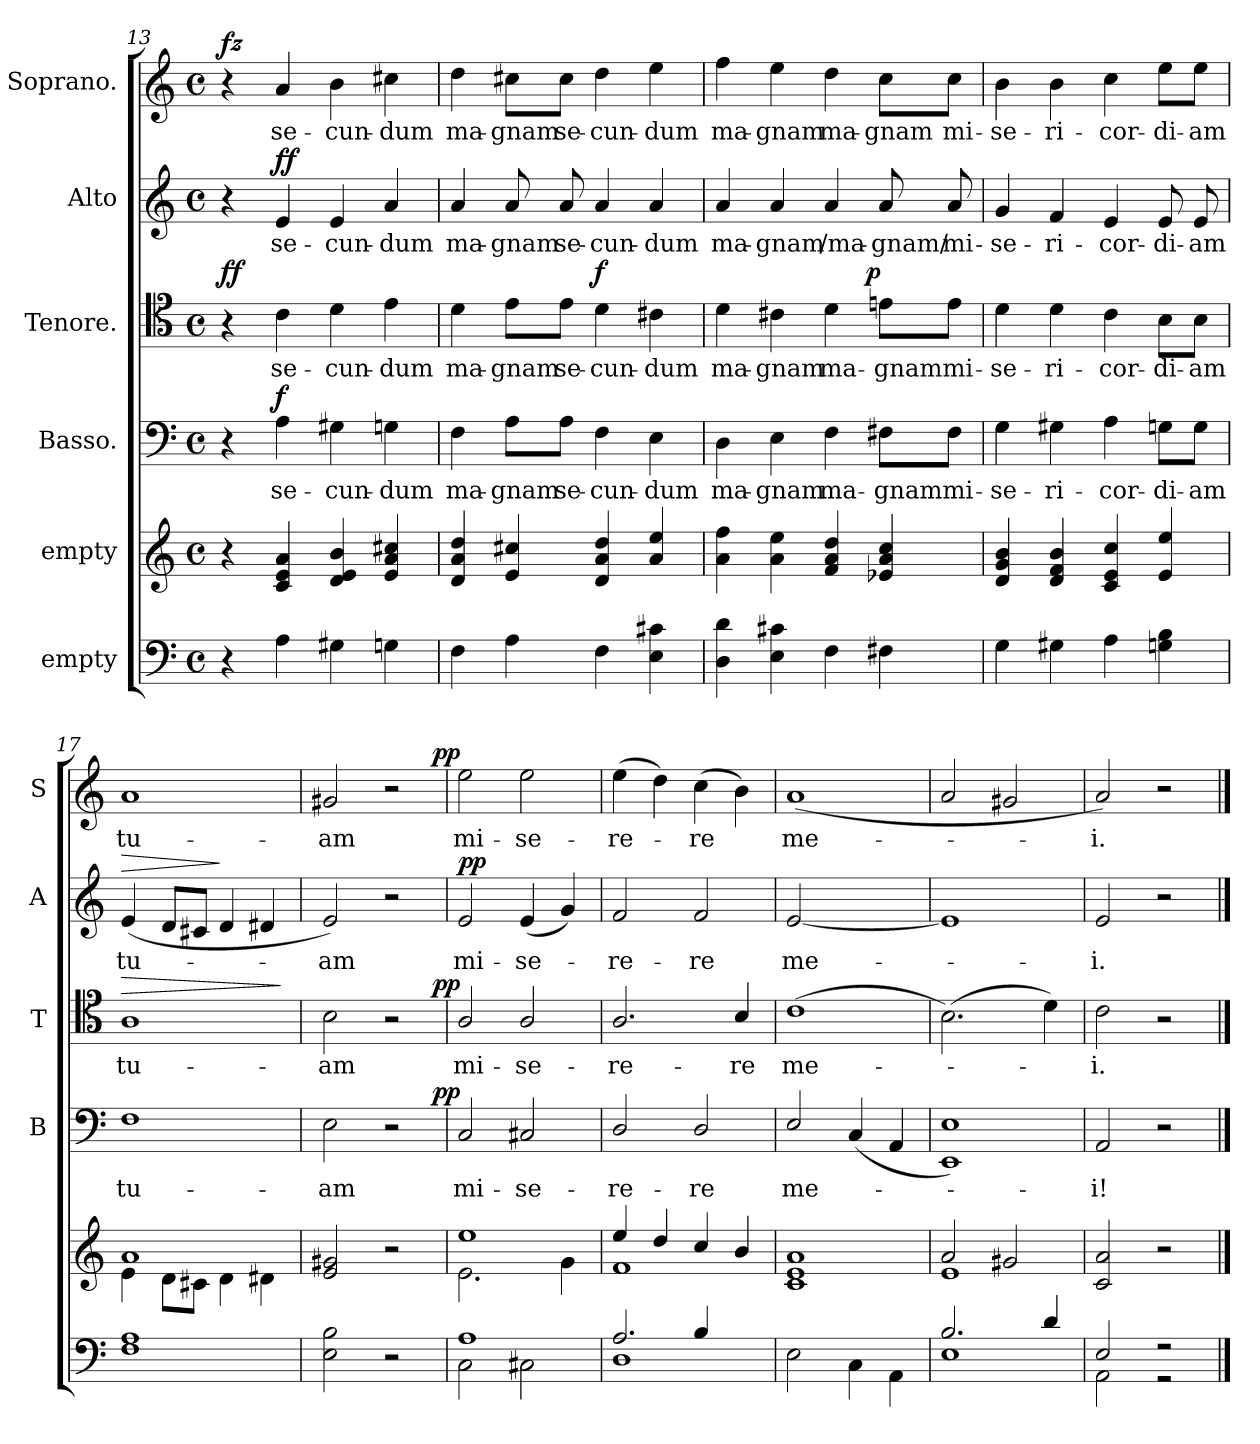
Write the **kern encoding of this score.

**kern	**kern	**kern	**text	**dynam	**kern	**text	**dynam	**kern	**text	**dynam	**kern	**text	**dynam
*part6	*part5	*part4	*part4	*part4	*part3	*part3	*part3	*part2	*part2	*part2	*part1	*part1	*part1
*staff6	*staff5	*staff4	*staff4	*staff4	*staff3	*staff3	*staff3	*staff2	*staff2	*staff2	*staff1	*staff1	*staff1
*I"empty	*I"empty	*I"Basso.	*	*	*I"Tenore.	*	*	*I"Alto	*	*	*I"Soprano.	*	*
*	*	*I'B	*	*	*I'T	*	*	*I'A	*	*	*I'S	*	*
*clefF4	*clefG2	*clefF4	*	*	*clefC4	*	*	*clefG2	*	*	*clefG2	*	*
*k[]	*k[]	*k[]	*	*	*k[]	*	*	*k[]	*	*	*k[]	*	*
*a:	*a:	*a:	*	*	*a:	*	*	*a:	*	*	*a:	*	*
*M4/4	*M4/4	*M4/4	*	*	*M4/4	*	*	*M4/4	*	*	*M4/4	*	*
*met(c)	*met(c)	*met(c)	*	*	*met(c)	*	*	*met(c)	*	*	*met(c)	*	*
=13	=13	=13	=13	=13	=13	=13	=13	=13	=13	=13	=13	=13	=13
!	!	!	!	!	!	!	!LO:DY:a	!	!	!	!	!	!LO:DY:a
4r	4r	4r	.	.	4r	.	ff	4r	.	.	4r	.	fz
!	!	!	!	!LO:DY:a	!	!	!	!	!	!LO:DY:a	!	!	!
4A\	4c/ 4e/ 4a/	4A\	se-	f	4c\	se-	.	4e/	se-	ff	4a/	se-	.
4G#X\	4d/ 4e/ 4b/	4G#X\	-cun-	.	4d\	-cun-	.	4e/	-cun-	.	4b\	-cun-	.
4Gn\	4e/ 4a/ 4cc#X/	4Gn\	-dum	.	4e\	-dum	.	4a/	-dum	.	4cc#X\	-dum	.
=14	=14	=14	=14	=14	=14	=14	=14	=14	=14	=14	=14	=14	=14
4F\	4d/ 4a/ 4dd/	4F\	ma-	.	4d\	ma-	.	4a/	ma-	.	4dd\	ma-	.
4A\	4e/ 4cc#X/	8A\L	-gnam	.	8e\L	-gnam	.	8a/	-gnam	.	8cc#X\L	-gnam	.
.	.	8A\J	se-	.	8e\J	se-	.	8a/	se-	.	8cc#\J	se-	.
!	!	!	!	!	!	!	!LO:DY:a	!	!	!	!	!	!
4F\	4d/ 4a/ 4dd/	4F\	-cun-	.	4d\	-cun-	f	4a/	-cun-	.	4dd\	-cun-	.
4E\ 4c#X\	4a/ 4ee/	4E\	-dum	.	4c#X\	-dum	.	4a/	-dum	.	4ee\	-dum	.
=15	=15	=15	=15	=15	=15	=15	=15	=15	=15	=15	=15	=15	=15
4D\ 4d\	4a\ 4ff\	4D\	ma-	.	4d\	ma-	.	4a/	ma-	.	4ff\	ma-	.
4E\ 4c#X\	4a\ 4ee\	4E\	-gnam	.	4c#X\	-gnam	.	4a/	-gnam	.	4ee\	-gnam	.
4F\	4f/ 4a/ 4dd/	4F\	ma-	.	4d\	ma-	.	4a/	/ma-	.	4dd\	ma-	.
!	!	!	!	!	!	!	!LO:DY:a:rj	!	!	!	!	!	!
4F#X\	4e-X/ 4a/ 4cc/	8F#X\L	-gnam	.	8en\L	-gnam	p	8a/	-gnam/	.	8cc\L	-gnam	.
.	.	8F#\J	mi-	.	8e\J	mi-	.	8a/	mi-	.	8cc\J	mi-	.
=16	=16	=16	=16	=16	=16	=16	=16	=16	=16	=16	=16	=16	=16
4G\	4d/ 4g/ 4b/	4G\	-se-	.	4d\	-se-	.	4g/	-se-	.	4b\	-se-	.
4G#X\	4d/ 4f/ 4b/	4G#X\	-ri-	.	4d\	-ri-	.	4f/	-ri-	.	4b\	-ri-	.
4A\	4c/ 4e/ 4cc/	4A\	-cor-	.	4c\	-cor-	.	4e/	-cor-	.	4cc\	-cor-	.
4Gn\ 4B\	4e/ 4ee/	8Gn\L	-di-	.	8B\L	-di-	.	8e/	-di-	.	8ee\L	-di-	.
.	.	8G\J	-am	.	8B\J	-am	.	8e/	-am	.	8ee\J	-am	.
=17	=17	=17	=17	=17	=17	=17	=17	=17	=17	=17	=17	=17	=17
*	*^	*	*	*	*	*	*	*	*	*	*	*	*
!	!	!	!	!	!	!	!	!LO:HP:a	!	!	!LO:HP:a	!	!	!
1F\ 1A\	1a/	4e\	1F\	tu-	.	1A\	tu-	>	(>4e/	tu-	>	1a/	tu-	.
.	.	8d\L	.	.	.	.	.	.	8d/L	.	.	.	.	.
.	.	8c#X\J	.	.	.	.	.	.	8c#X/J	.	.	.	.	.
.	.	4d\	.	.	.	.	.	.	4d/	.	]	.	.	.
.	.	4d#X\	.	.	.	.	.	.	4d#X/	.	.	.	.	.
*	*v	*v	*	*	*	*	*	*	*	*	*	*	*	*
.	.	.	.	.	.	.	]	.	.	.	.	.	.
=18	=18	=18	=18	=18	=18	=18	=18	=18	=18	=18	=18	=18	=18
2E\ 2B\	2e/ 2g#X/	2E\	-am	.	2B\	-am	.	2e/)	-am	.	2g#X/	-am	.
2r	2r	2r	.	.	2r	.	.	2r	.	.	2r	.	.
=19	=19	=19	=19	=19	=19	=19	=19	=19	=19	=19	=19	=19	=19
*^	*^	*	*	*	*	*	*	*	*	*	*	*	*
!	!	!	!	!	!	!LO:DY:a:rj	!	!	!LO:DY:a:rj	!	!	!LO:DY:a	!	!	!LO:DY:a:rj
1A/	2C\	1ee/	2.e\	2C/	mi-	pp	2A/	mi-	pp	2e/	mi-	pp	2ee\	mi-	pp
.	2C#X\	.	.	2C#X/	-se-	.	2A/	-se-	.	(4e/	-se-	.	2ee\	-se-	.
.	.	.	4g\	.	.	.	.	.	.	4g/)	.	.	.	.	.
=20	=20	=20	=20	=20	=20	=20	=20	=20	=20	=20	=20	=20	=20	=20	=20
!LO:N:vis=2.	!	!	!	!	!	!	!	!	!	!	!	!	!	!	!
2A/	1D\	4ee/	1f\	2D/	-re-	.	2.A/	-re-	.	2f/	-re-	.	(4ee\	-re-	.
.	.	4dd/	.	.	.	.	.	.	.	.	.	.	4dd\)	.	.
4B/	.	4cc/	.	2D/	-re	.	.	.	.	2f/	-re	.	(4cc\	-re	.
4ryy	.	4b/	.	.	.	.	4B/	-re	.	.	.	.	4b\)	.	.
*v	*v	*	*	*	*	*	*	*	*	*	*	*	*	*	*
=21	=21	=21	=21	=21	=21	=21	=21	=21	=21	=21	=21	=21	=21	=21
!	!	!	!	!	!	!	!	!	!LO:N:vis=2	!	!	!	!	!
2E\	1a/	1c\ 1e\	2E/	me-	.	(1c\	me-	.	[1e/	me-	.	(>1a/	me-	.
4C\	.	.	(4C/	.	.	.	.	.	.	.	.	.	.	.
4AA\	.	.	4AA/	.	.	.	.	.	.	.	.	.	.	.
=22	=22	=22	=22	=22	=22	=22	=22	=22	=22	=22	=22	=22	=22	=22
*^	*	*	*	*	*	*	*	*	*	*	*	*	*	*
2.B/	1E\	2a/	1e\	1EE/ 1E/)	.	.	(2.B\)	.	.	1e/]	.	.	2a/	.	.
.	.	2g#X/	.	.	.	.	.	.	.	.	.	.	2g#X/	.	.
4d/	.	.	.	.	.	.	4d\)	.	.	.	.	.	.	.	.
*	*	*v	*v	*	*	*	*	*	*	*	*	*	*	*	*
=23	=23	=23	=23	=23	=23	=23	=23	=23	=23	=23	=23	=23	=23	=23
2E/	2AA\	2c/ 2a/	2AA/	-i!	.	2c\	-i.	.	2e/	-i.	.	2a/)	-i.	.
2r	2r	2r	2r	.	.	2r	.	.	2r	.	.	2r	.	.
*v	*v	*	*	*	*	*	*	*	*	*	*	*	*	*
==	==	==	==	==	==	==	==	==	==	==	==	==	==
*-	*-	*-	*-	*-	*-	*-	*-	*-	*-	*-	*-	*-	*-
